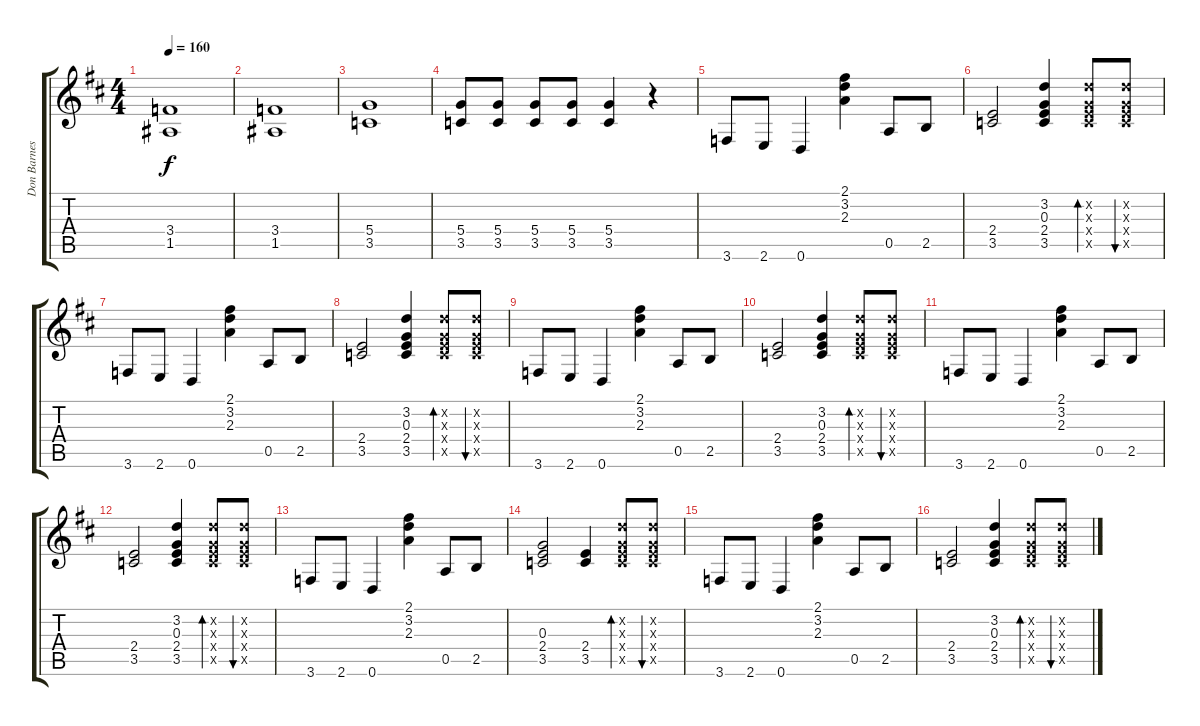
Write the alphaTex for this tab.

\track ("Don Barnes Guitar" "Don Barnes") {instrument overdrivenguitar}
\staff {score tabs}
\tuning (E4 B3 G3 D3 A2 D2) {hide}
\ts (4 4)
\tempo 160
\clef g2
\ks d
(3.4{t} 1.5{t}).1{dy f} |
(3.4 1.5).1 |
(5.4 3.5).1 |
(5.4 3.5).8 (5.4 3.5).8 (5.4 3.5).8 (5.4 3.5).8 (5.4 3.5).4 r.4 |
3.6.8{balance 16} 2.6.8 0.6.4 (2.1 3.2 2.3).4 0.5.8 2.5.8 |
(2.4 3.5).2 (3.2 0.3 2.4 3.5).4 (3.2{x} 0.3{x} 2.4{x} 3.5{x}).8{bd 60} (3.2{x} 0.3{x} 2.4{x} 3.5{x}).8{bu 60} |
3.6.8 2.6.8 0.6.4 (2.1 3.2 2.3).4 0.5.8 2.5.8 |
(2.4 3.5).2 (3.2 0.3 2.4 3.5).4 (3.2{x} 0.3{x} 2.4{x} 3.5{x}).8{bd 60} (3.2{x} 0.3{x} 2.4{x} 3.5{x}).8{bu 60} |
3.6.8 2.6.8 0.6.4 (2.1 3.2 2.3).4 0.5.8 2.5.8 |
(2.4 3.5).2 (3.2 0.3 2.4 3.5).4 (3.2{x} 0.3{x} 2.4{x} 3.5{x}).8{bd 60} (3.2{x} 0.3{x} 2.4{x} 3.5{x}).8{bu 60} |
3.6.8 2.6.8 0.6.4 (2.1 3.2 2.3).4 0.5.8 2.5.8 |
(2.4 3.5).2 (3.2 0.3 2.4 3.5).4 (3.2{x} 0.3{x} 2.4{x} 3.5{x}).8{bd 60} (3.2{x} 0.3{x} 2.4{x} 3.5{x}).8{bu 60} |
3.6.8 2.6.8 0.6.4 (2.1 3.2 2.3).4 0.5.8 2.5.8 |
(0.3 2.4 3.5).2 (2.4 3.5).4 (3.2{x} 0.3{x} 2.4{x} 3.5{x}).8{bd 60} (3.2{x} 0.3{x} 2.4{x} 3.5{x}).8{bu 60} |
3.6.8 2.6.8 0.6.4 (2.1 3.2 2.3).4 0.5.8 2.5.8 |
(2.4 3.5).2 (3.2 0.3 2.4 3.5).4 (3.2{x} 0.3{x} 2.4{x} 3.5{x}).8{bd 60} (3.2{x} 0.3{x} 2.4{x} 3.5{x}).8{bu 60}
